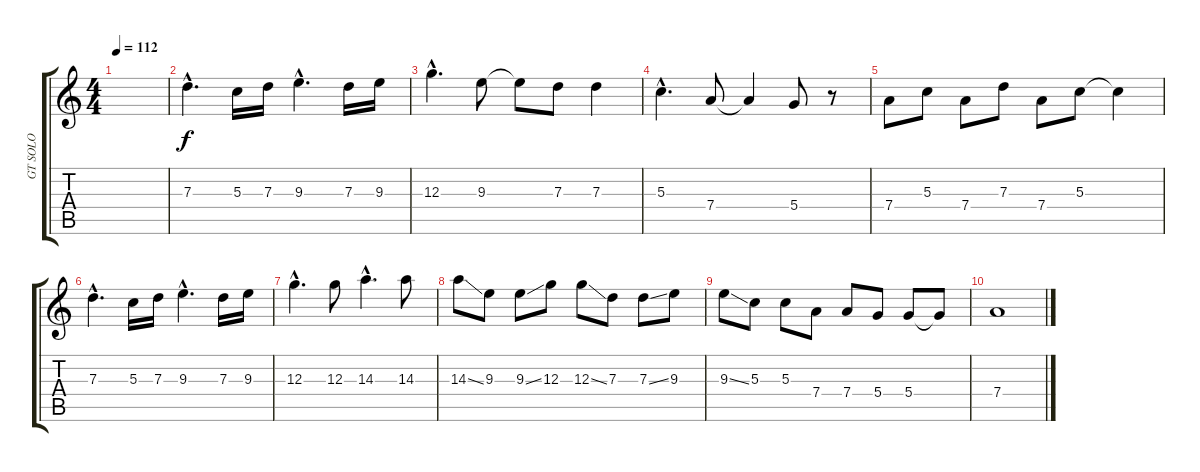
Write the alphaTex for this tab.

\track ("GT SOLO" "GT SOLO") {instrument overdrivenguitar}
\staff {score tabs}
\tuning (E4 B3 G3 D3 A2 E2) {hide}
\ts (4 4)
\tempo 112
\clef g2
\ks c
|
7.3{hac}.4{d} 5.3.16 7.3.16 9.3{hac}.4{d} 7.3.16 9.3.16 |
12.3{hac}.4{d} 9.3.8 9.3{t}.8 7.3.8 7.3.4 |
5.3{hac}.4{d} 7.4.8 7.4{t}.4 5.4.8 r.8 |
7.4.8 5.3.8 7.4.8 7.3.8 7.4.8 5.3.8 5.3{t}.4 |
7.3{hac}.4{d} 5.3.16 7.3.16 9.3{hac}.4{d} 7.3.16 9.3.16 |
12.3{hac}.4{d} 12.3.8 14.3{hac}.4{d} 14.3.8 |
14.3{ss}.8 9.3.8 9.3{ss}.8 12.3.8 12.3{ss}.8 7.3.8 7.3{ss}.8 9.3.8 |
9.3{ss}.8 5.3.8 5.3.8 7.4.8 7.4.8 5.4.8 5.4.8 5.4{t}.8 |
7.4.1
